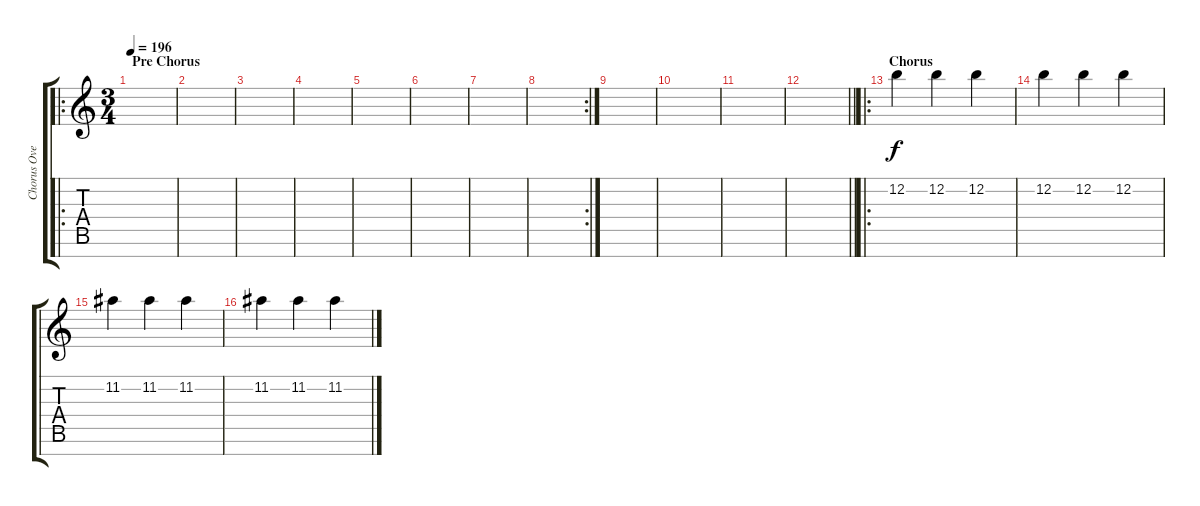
\track ("Chorus Overdub 2 " "Chorus Ove") {instrument overdrivenguitar}
\staff {score tabs}
\tuning (E4 B3 G3 D3 A2 E2 B1) {hide}
\ro
\ts (3 4)
\section ("" "Pre Chorus")
\tempo 196
\clef g2
\ks c
|
|
|
|
|
|
|
\rc 2
|
|
|
|
\barLineRight lightlight
|
\ro
\section ("" "Chorus")
12.2.4 12.2.4 12.2.4 |
12.2.4 12.2.4 12.2.4 |
11.2.4 11.2.4 11.2.4 |
11.2.4 11.2.4 11.2.4
